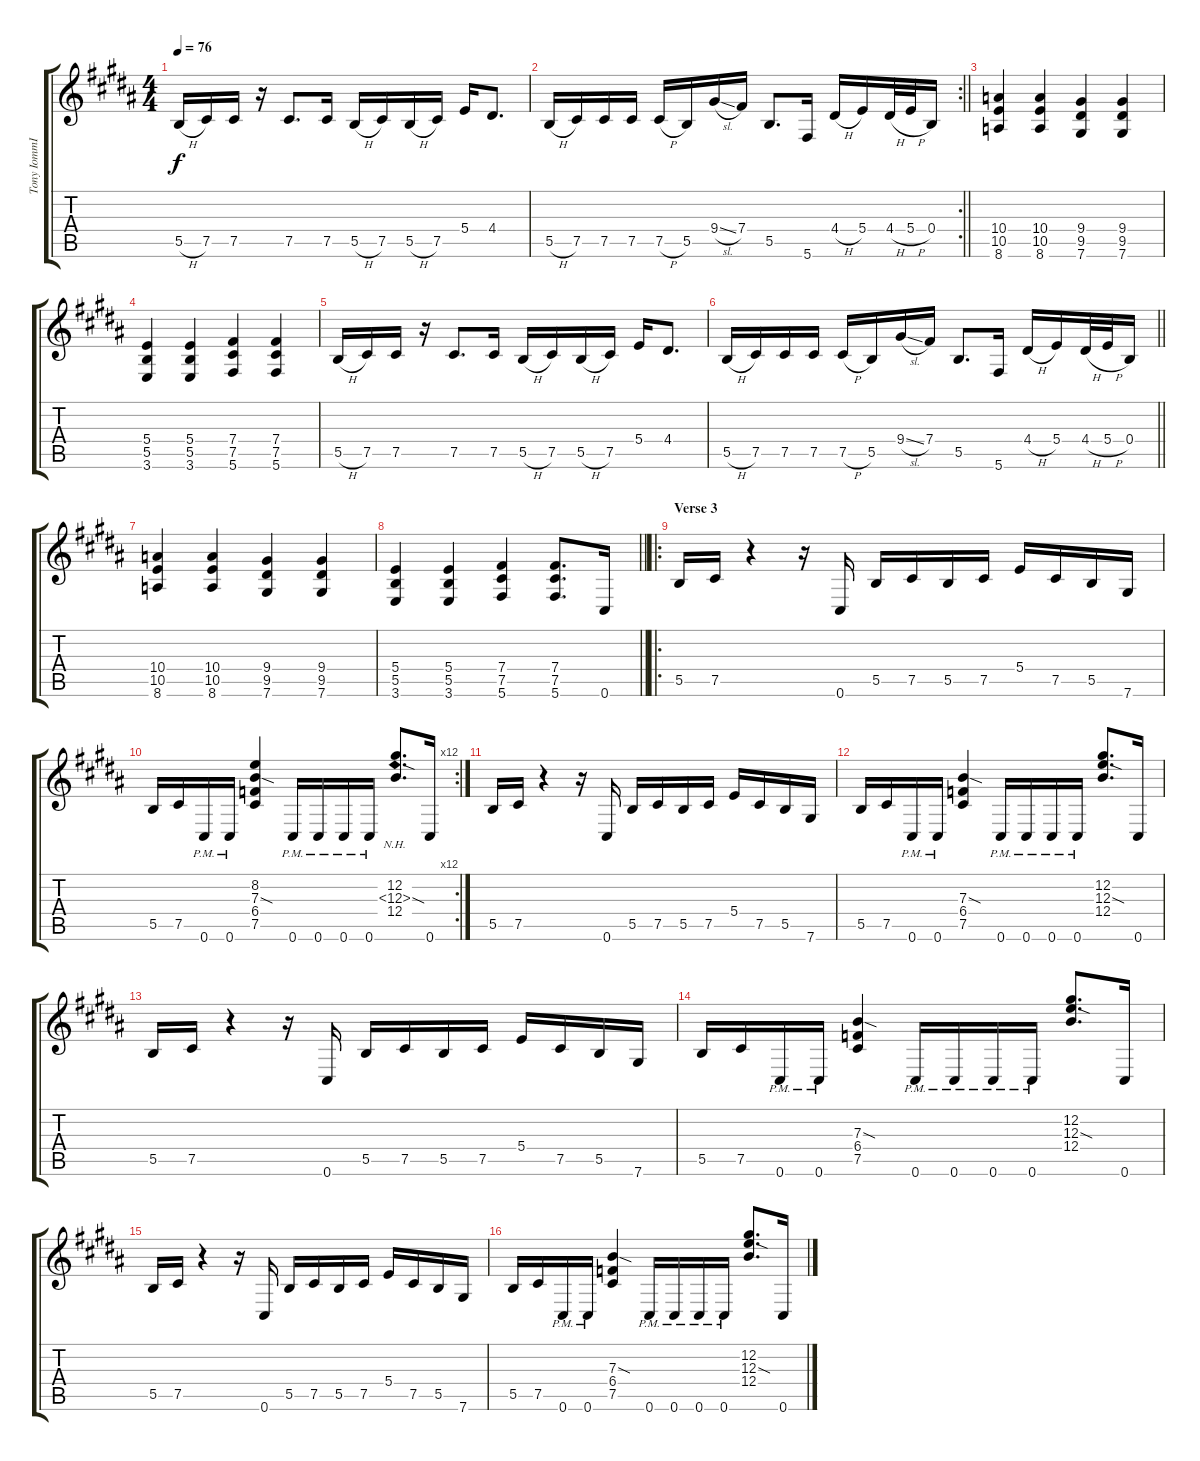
\track ("Tony IommI Rhythm" "Tony IommI") {instrument distortionguitar}
\staff {score tabs}
\tuning (Db4 Ab3 E3 B2 Gb2 Db2) {hide}
\ts (4 4)
\tempo 76
\clef g2
\ks b
5.5{h}.16{dy f} 7.5.16 7.5.16 r.16 7.5.8{d} 7.5.16 5.5{h}.16 7.5.16 5.5{h}.16 7.5.16 5.4.16 4.4.8{d} |
\rc 2
\barLineRight lightlight
5.5{h}.16 7.5.16 7.5.16 7.5.16 7.5{h}.16 5.5.16 9.4{sl}.16 7.4.16 5.5.8{d} 5.6.16 4.4{h}.16 5.4.16 4.4{h}.32 5.4{h}.32 0.4.16 |
(10.4 10.5 8.6).4 (10.4 10.5 8.6).4 (9.4 9.5 7.6).4 (9.4 9.5 7.6).4 |
(5.4 5.5 3.6).4 (5.4 5.5 3.6).4 (7.4 7.5 5.6).4 (7.4 7.5 5.6).4 |
5.5{h}.16 7.5.16 7.5.16 r.16 7.5.8{d} 7.5.16 5.5{h}.16 7.5.16 5.5{h}.16 7.5.16 5.4.16 4.4.8{d} |
\barLineRight lightlight
5.5{h}.16 7.5.16 7.5.16 7.5.16 7.5{h}.16 5.5.16 9.4{sl}.16 7.4.16 5.5.8{d} 5.6.16 4.4{h}.16 5.4.16 4.4{h}.32 5.4{h}.32 0.4.16 |
(10.4 10.5 8.6).4 (10.4 10.5 8.6).4 (9.4 9.5 7.6).4 (9.4 9.5 7.6).4 |
\barLineRight lightlight
(5.4 5.5 3.6).4 (5.4 5.5 3.6).4 (7.4 7.5 5.6).4 (7.4 7.5 5.6).8{d} 0.6.16 |
\ro
\section ("" "Verse 3")
5.5.16 7.5.16 r.4 r.16 0.6.16 5.5.16 7.5.16 5.5.16 7.5.16 5.4.16 7.5.16 5.5.16 7.6.16 |
\rc 12
5.5.16 7.5.16 0.6{pm}.16 0.6{pm}.16 (8.2 7.3{sod} 6.4 7.5).4 0.6{pm}.16 0.6{pm}.16 0.6{pm}.16 0.6{pm}.16 (12.2 12.3{nh sod} 12.4).8{d} 0.6.16 |
5.5.16 7.5.16 r.4 r.16 0.6.16 5.5.16 7.5.16 5.5.16 7.5.16 5.4.16 7.5.16 5.5.16 7.6.16 |
5.5.16 7.5.16 0.6{pm}.16 0.6{pm}.16 (7.3{sod} 6.4 7.5).4 0.6{pm}.16 0.6{pm}.16 0.6{pm}.16 0.6{pm}.16 (12.2 12.3{sod} 12.4).8{d} 0.6.16 |
5.5.16 7.5.16 r.4 r.16 0.6.16 5.5.16 7.5.16 5.5.16 7.5.16 5.4.16 7.5.16 5.5.16 7.6.16 |
5.5.16 7.5.16 0.6{pm}.16 0.6{pm}.16 (7.3{sod} 6.4 7.5).4 0.6{pm}.16 0.6{pm}.16 0.6{pm}.16 0.6{pm}.16 (12.2 12.3{sod} 12.4).8{d} 0.6.16 |
5.5.16 7.5.16 r.4 r.16 0.6.16 5.5.16 7.5.16 5.5.16 7.5.16 5.4.16 7.5.16 5.5.16 7.6.16 |
5.5.16 7.5.16 0.6{pm}.16 0.6{pm}.16 (7.3{sod} 6.4 7.5).4 0.6{pm}.16 0.6{pm}.16 0.6{pm}.16 0.6{pm}.16 (12.2 12.3{sod} 12.4).8{d} 0.6.16
